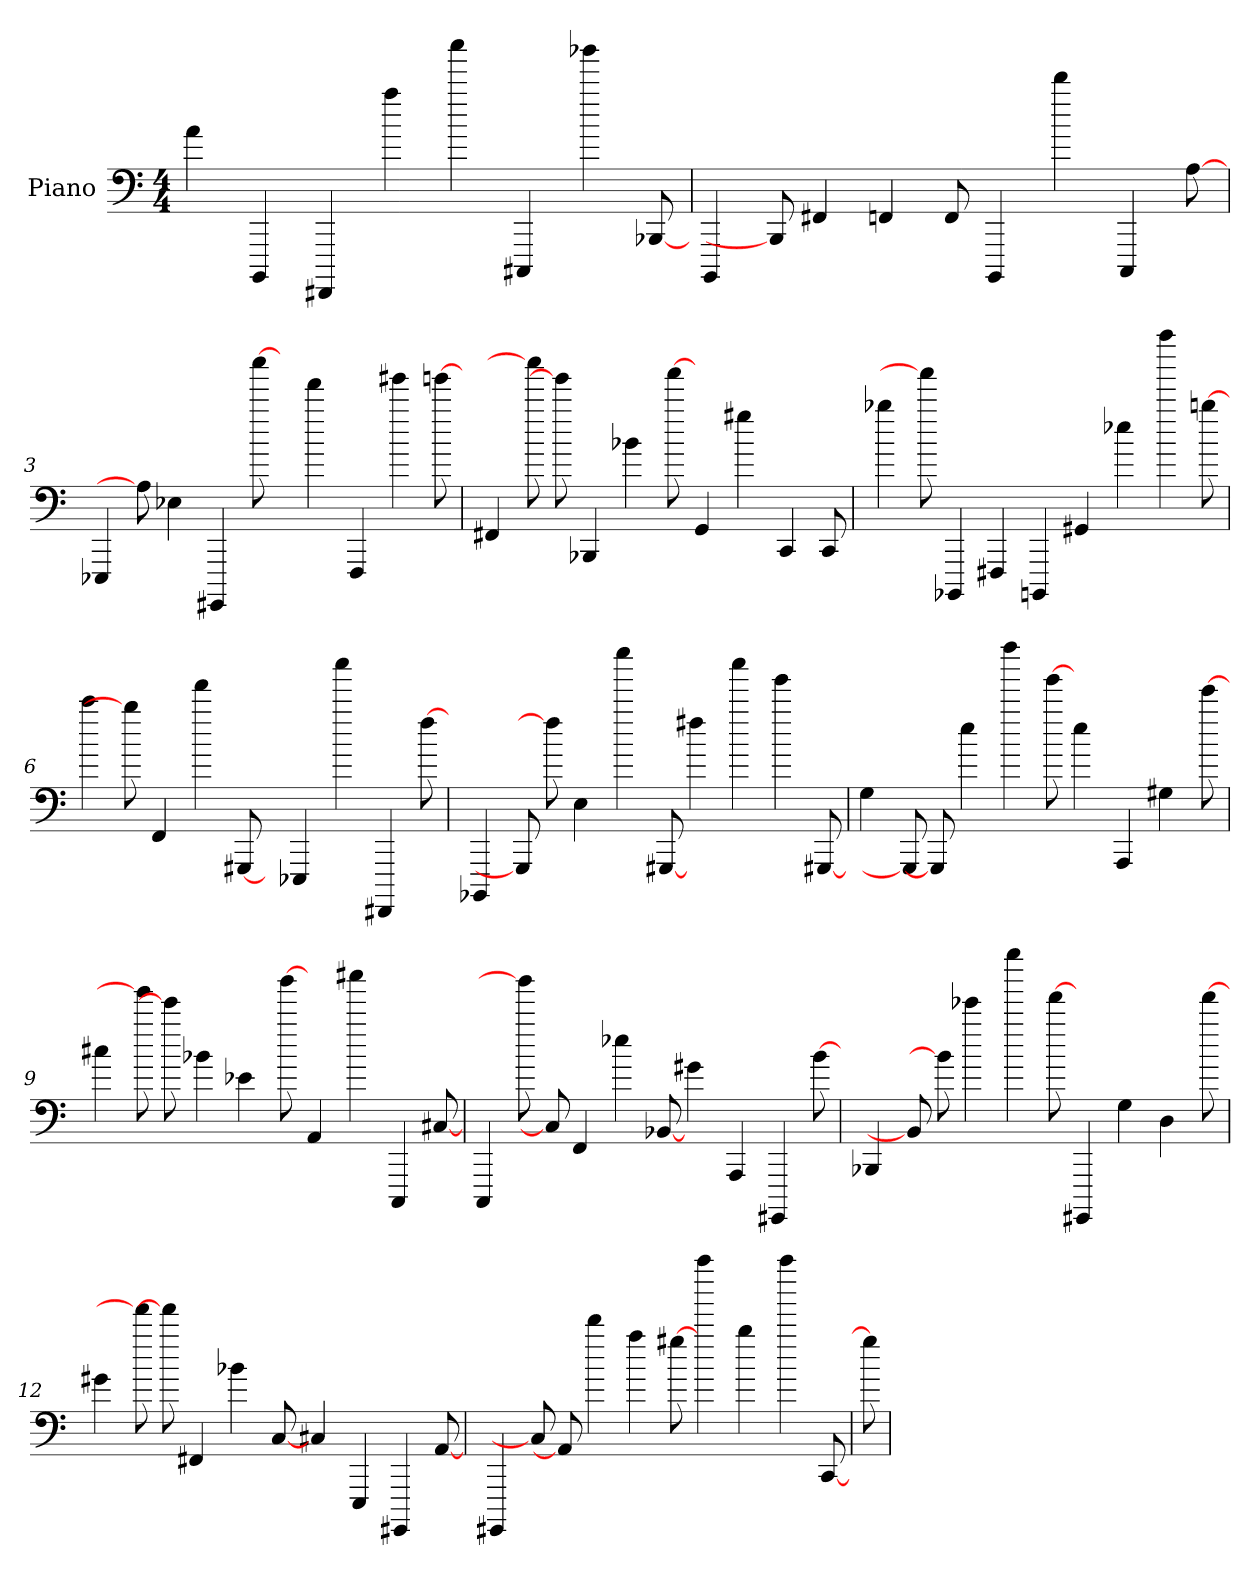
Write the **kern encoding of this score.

**kern
*part1
*staff1
*I"Piano
*I'Pno
*clefF4
*M4/4
*MM120
=1
4a
4BBBB
4FFFF#X
4aa
4cccc
4CCC#X
4bbb-X
[8BBB-X
=2
4BBBB
8BBB-]
4FF#X
4FF
8FF
4BBBB
4ddd
4CCC
[8A
=3
4EEE-X
8A]
4E-X
4GGGG#X
[8cccc
8ryy
4fff
4FFF
4ggg#X
[8ggg
=4
4FF#X
8cccc]
8ggg]
4BBB-X
4b-X
[8aaa
4GG
4gg#X
4CC
8CC
=5
4bb-X
8aaa]
4BBBB-X
4FFF#X
4BBBB
4GG#X
4ee-X
4aaaa
[8bb
=6
4ccc
8bb]
4FF
4fff
[8GGG#X
8ryy
4EEE-X
4cccc
4FFFF#X
[8ff
=7
4BBBB-X
8GGG#]
8ff]
4E
4eeee
[8GGG#X
4ff#X
4cccc
4ggg
[8GGG#X
=8
4G
8GGG#]
8GGG#]
4ee
4ffff
[8ggg
4ee
4AAA
4G#X
[8eee
=9
4cc#X
8ggg]
8eee]
4b-X
4e-X
[8bbb
4AA
4cccc#X
4CCC
[8C#X
=10
4CCC
8bbb]
8C#]
4FF
4ee-X
[8BB-X
4g#X
4AAA
4GGGG#X
[8b
=11
4BBB-X
8BB-]
8b]
4eee-X
4gggg
[8fff
4GGGG#X
4G
4D
[8fff
=12
4g#X
8fff]
8fff]
4FF#X
4b-X
[8C
4C#X
4EEE
4GGGG#X
[8AA
=13
4GGGG#X
8C]
8AA]
4ddd
4aa
[8gg#X
4aaaa
4bb
4aaaa
[8CC
=14
8gg#]
=
*-
